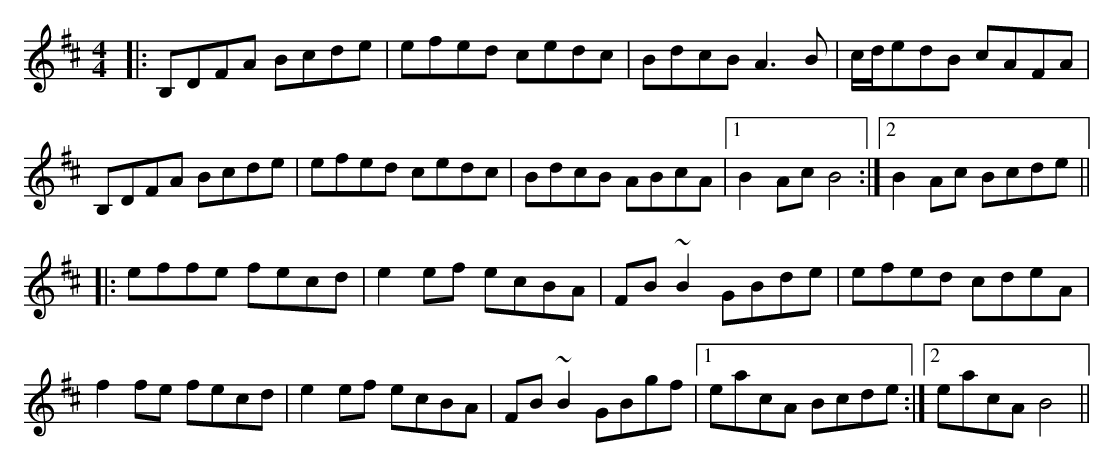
X:1
M:4/4
K:Bmin
|:B,DFA Bcde|efed cedc|BdcB A3B|c/d/edB cAFA|
B,DFA Bcde|efed cedc|BdcB ABcA|1 B2AcB4:|2 B2Ac Bcde||
|:effe fecd|e2ef ecBA|FB~B2 GBde|efed cdeA|
f2fe fecd|e2ef ecBA|FB~B2 GBgf|1 eacA Bcde:|2 eacA B4||
